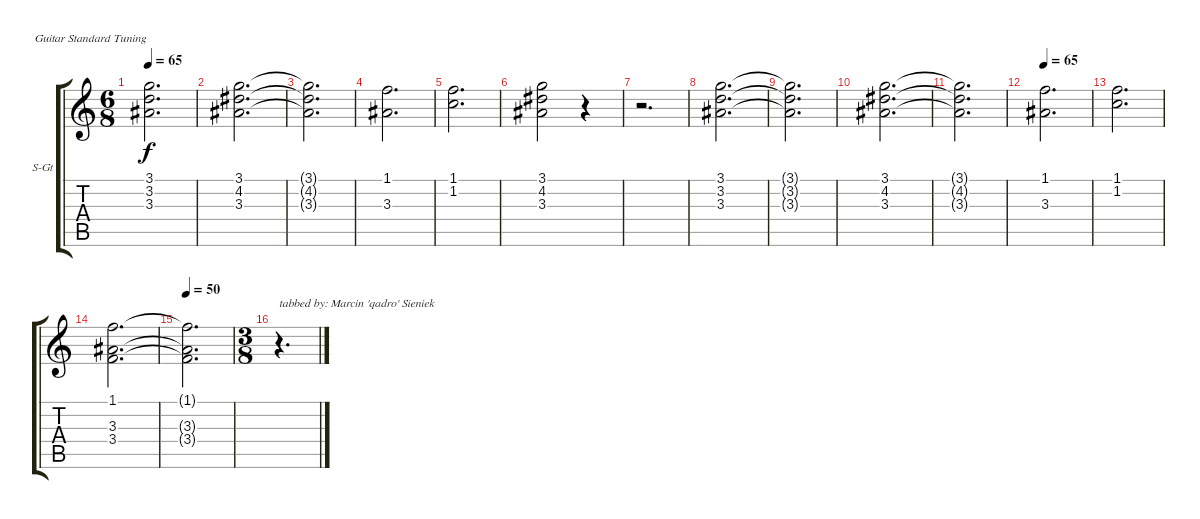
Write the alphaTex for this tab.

\bracketExtendMode groupsimilarinstruments
\firstSystemTrackNameOrientation horizontal
\otherSystemsTrackNameOrientation horizontal
\track ("Keys (left hand)" "S-Gt") {instrument stringensemble1}
\staff {score tabs}
\tuning (E4 B3 G3 D3 A2 E2)
\displaytranspose 12
\ts (6 8)
\tempo 65
\clef g2
\ks c
(3.1{t} 3.2{t} 3.3{t}).2{d dy f} |
(3.1 4.2 3.3).2{d} |
(3.1{t} 4.2{t} 3.3{t}).2{d} |
(1.1 3.3).2{d} |
(1.1 1.2).2{d} |
(3.1 4.2 3.3).2 r.4 |
r.2{d} |
(3.1 3.2 3.3).2{d} |
(3.1{t} 3.2{t} 3.3{t}).2{d} |
(3.1 4.2 3.3).2{d} |
(3.1{t} 4.2{t} 3.3{t}).2{d} |
\tempo 65
(1.1 3.3).2{d} |
(1.1 1.2).2{d} |
(1.1 3.3 3.4).2{d} |
\tempo 50
(1.1{t} 3.3{t} 3.4{t}).2{d} |
\ts (3 8)
r.4{d txt "tabbed by: Marcin 'qadro' Sieniek"}
